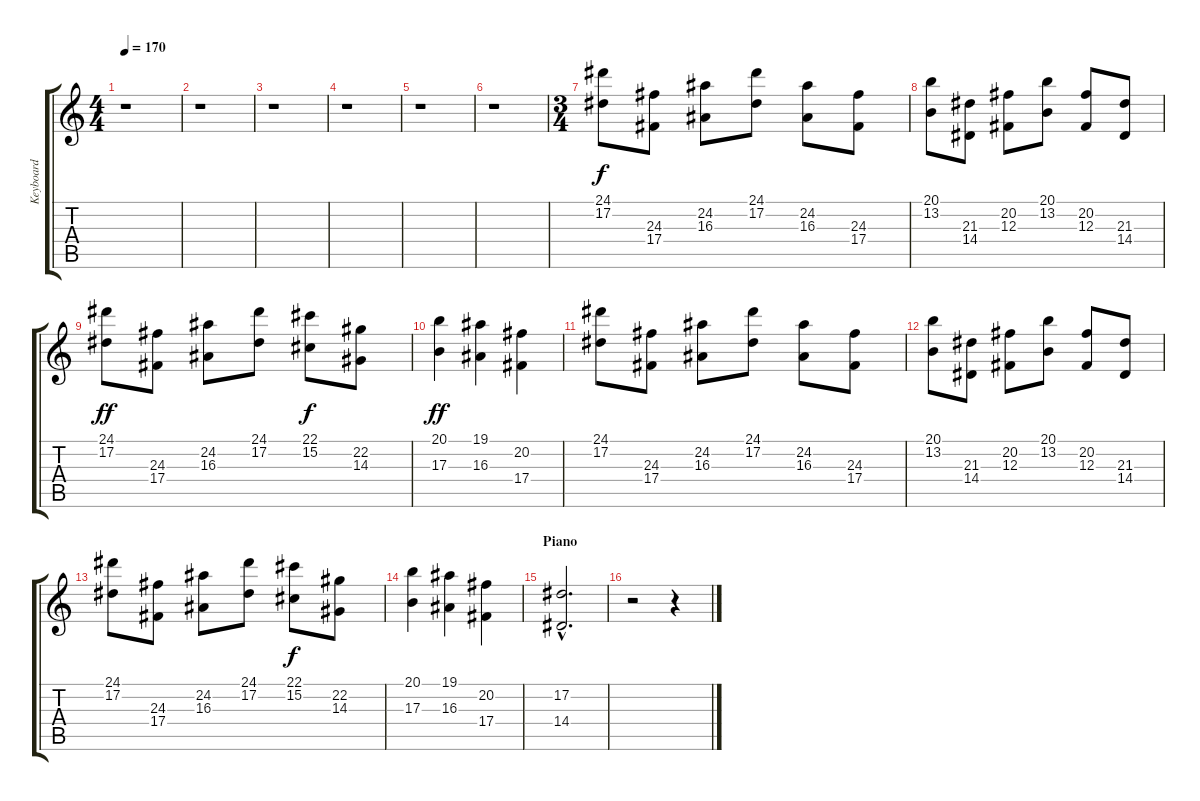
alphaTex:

\track ("Keyboard" "Keyboard") {instrument pizzicatostrings}
\staff {score tabs}
\tuning (Eb4 Bb3 Gb3 Db3 Ab2 Eb2) {hide}
\ts (4 4)
\tempo 170
\clef g2
\ks c
r.1{dy ff} |
r.1 |
r.1 |
r.1 |
r.1 |
r.1 |
\ts (3 4)
\section ("" "")
(24.1 17.2).8{dy f} (24.3 17.4).8 (24.2 16.3).8 (24.1 17.2).8 (24.2 16.3).8 (24.3 17.4).8 |
(20.1 13.2).8 (21.3 14.4).8 (20.2 12.3).8 (20.1 13.2).8 (20.2 12.3).8 (21.3 14.4).8 |
(24.1 17.2).8{dy ff} (24.3 17.4).8 (24.2 16.3).8 (24.1 17.2).8 (22.1 15.2).8{dy f} (22.2 14.3).8 |
(20.1 17.3).4{dy ff} (19.1 16.3).4 (20.2 17.4).4 |
(24.1 17.2).8 (24.3 17.4).8 (24.2 16.3).8 (24.1 17.2).8 (24.2 16.3).8 (24.3 17.4).8 |
(20.1 13.2).8 (21.3 14.4).8 (20.2 12.3).8 (20.1 13.2).8 (20.2 12.3).8 (21.3 14.4).8 |
(24.1 17.2).8 (24.3 17.4).8 (24.2 16.3).8 (24.1 17.2).8 (22.1 15.2).8{dy f} (22.2 14.3).8 |
(20.1 17.3).4 (19.1 16.3).4 (20.2 17.4).4 |
\section ("" "Piano")
(17.2{hac} 14.4{hac}).2{d} |
r.2 r.4
